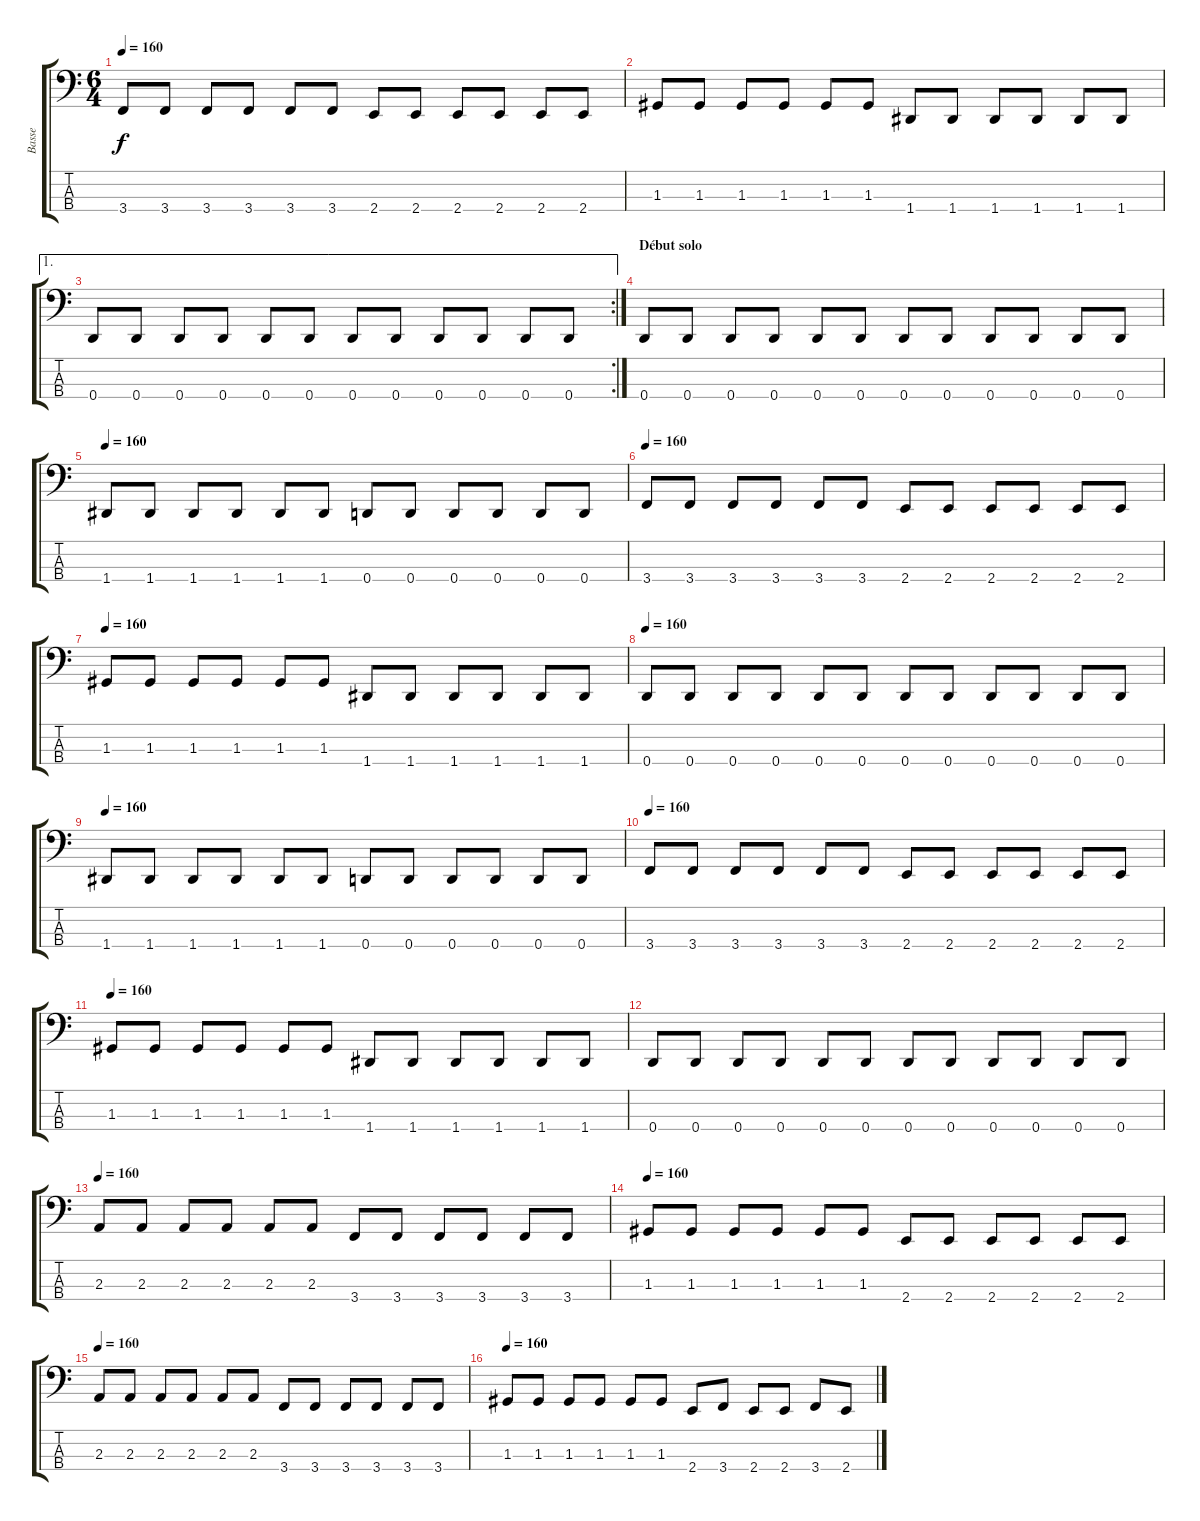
\track ("Basse" "Basse") {instrument electricbasspick}
\staff {score tabs}
\tuning (F2 C2 G1 D1) {hide}
\ts (6 4)
\tempo 160
\clef f4
\ks c
3.4.8{dy f} 3.4.8 3.4.8 3.4.8 3.4.8 3.4.8 2.4.8 2.4.8 2.4.8 2.4.8 2.4.8 2.4.8 |
1.3.8 1.3.8 1.3.8 1.3.8 1.3.8 1.3.8 1.4.8 1.4.8 1.4.8 1.4.8 1.4.8 1.4.8 |
\ae 1
\rc 2
0.4.8 0.4.8 0.4.8 0.4.8 0.4.8 0.4.8 0.4.8 0.4.8 0.4.8 0.4.8 0.4.8 0.4.8 |
\section ("" "Début solo")
0.4.8 0.4.8 0.4.8 0.4.8 0.4.8 0.4.8 0.4.8 0.4.8 0.4.8 0.4.8 0.4.8 0.4.8 |
\tempo 160
1.4.8 1.4.8 1.4.8 1.4.8 1.4.8 1.4.8 0.4.8 0.4.8 0.4.8 0.4.8 0.4.8 0.4.8 |
\tempo 160
3.4.8 3.4.8 3.4.8 3.4.8 3.4.8 3.4.8 2.4.8 2.4.8 2.4.8 2.4.8 2.4.8 2.4.8 |
\tempo 160
1.3.8 1.3.8 1.3.8 1.3.8 1.3.8 1.3.8 1.4.8 1.4.8 1.4.8 1.4.8 1.4.8 1.4.8 |
\tempo 160
0.4.8 0.4.8 0.4.8 0.4.8 0.4.8 0.4.8 0.4.8 0.4.8 0.4.8 0.4.8 0.4.8 0.4.8 |
\tempo 160
1.4.8 1.4.8 1.4.8 1.4.8 1.4.8 1.4.8 0.4.8 0.4.8 0.4.8 0.4.8 0.4.8 0.4.8 |
\tempo 160
3.4.8 3.4.8 3.4.8 3.4.8 3.4.8 3.4.8 2.4.8 2.4.8 2.4.8 2.4.8 2.4.8 2.4.8 |
\tempo 160
1.3.8 1.3.8 1.3.8 1.3.8 1.3.8 1.3.8 1.4.8 1.4.8 1.4.8 1.4.8 1.4.8 1.4.8 |
0.4.8 0.4.8 0.4.8 0.4.8 0.4.8 0.4.8 0.4.8 0.4.8 0.4.8 0.4.8 0.4.8 0.4.8 |
\tempo 160
2.3.8 2.3.8 2.3.8 2.3.8 2.3.8 2.3.8 3.4.8 3.4.8 3.4.8 3.4.8 3.4.8 3.4.8 |
\tempo 160
1.3.8 1.3.8 1.3.8 1.3.8 1.3.8 1.3.8 2.4.8 2.4.8 2.4.8 2.4.8 2.4.8 2.4.8 |
\tempo 160
2.3.8 2.3.8 2.3.8 2.3.8 2.3.8 2.3.8 3.4.8 3.4.8 3.4.8 3.4.8 3.4.8 3.4.8 |
\tempo 160
1.3.8 1.3.8 1.3.8 1.3.8 1.3.8 1.3.8 2.4.8 3.4.8 2.4.8 2.4.8 3.4.8 2.4.8
